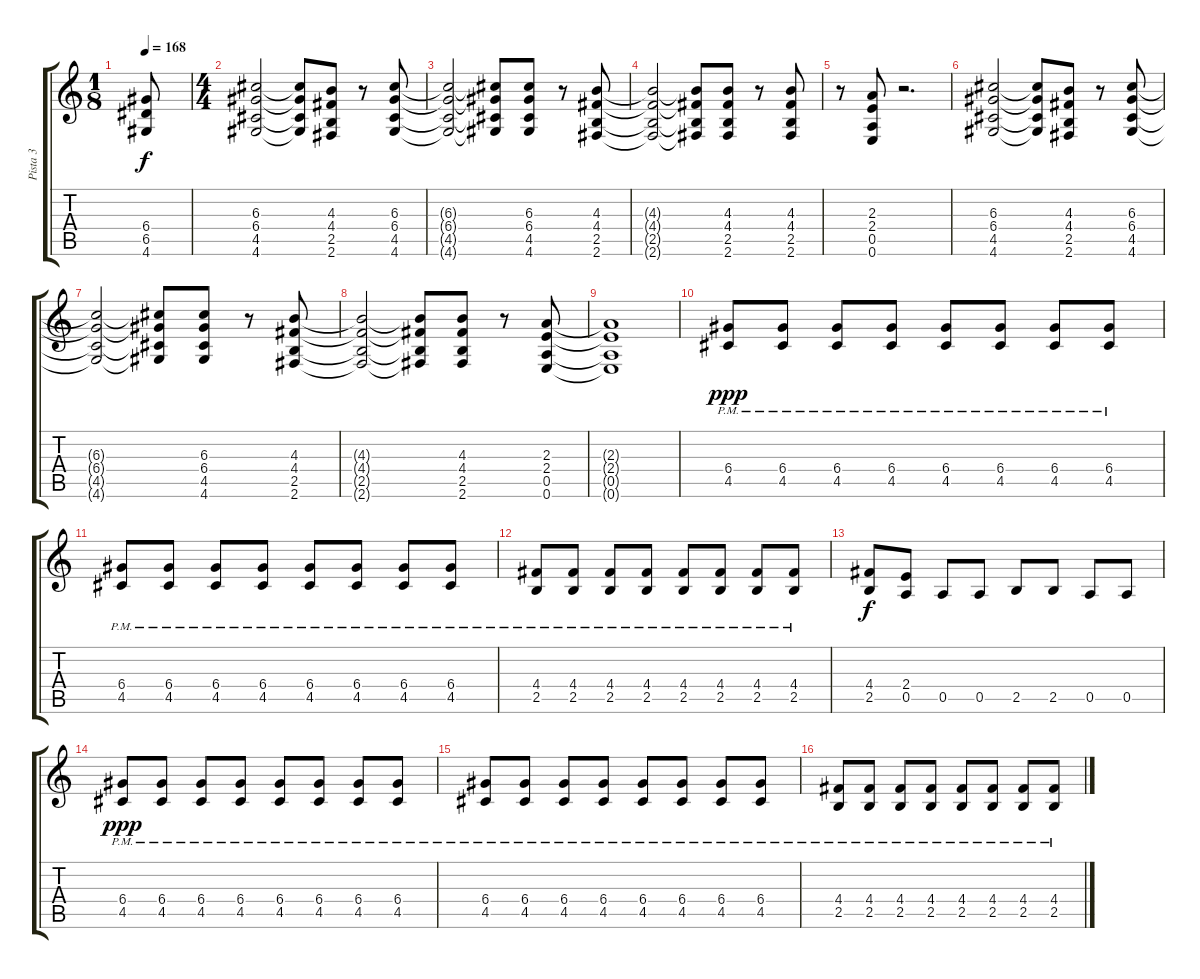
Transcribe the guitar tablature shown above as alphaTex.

\track ("Pista 3" "Pista 3") {instrument overdrivenguitar}
\staff {score tabs}
\tuning (E4 B3 G3 D3 A2 E2) {hide}
\ts (1 8)
\tempo 168
\clef g2
\ks c
(6.4{t} 6.5{t} 4.6{t}).8{dy f} |
\ts (4 4)
(6.3 6.4 4.5 4.6).2 (6.3{t} 6.4{t} 4.5{t} 4.6{t}).8 (4.3 4.4 2.5 2.6).8 r.8 (6.3 6.4 4.5 4.6).8 |
(6.3{t} 6.4{t} 4.5{t} 4.6{t}).2 (6.3{t} 6.4{t} 4.5{t} 4.6{t}).8 (6.3 6.4 4.5 4.6).8 r.8 (4.3 4.4 2.5 2.6).8 |
(4.3{t} 4.4{t} 2.5{t} 2.6{t}).2 (4.3{t} 4.4{t} 2.5{t} 2.6{t}).8 (4.3 4.4 2.5 2.6).8 r.8 (4.3 4.4 2.5 2.6).8 |
r.8 (2.3 2.4 0.5 0.6).8 r.2{d} |
(6.3 6.4 4.5 4.6).2 (6.3{t} 6.4{t} 4.5{t} 4.6{t}).8 (4.3 4.4 2.5 2.6).8 r.8 (6.3 6.4 4.5 4.6).8 |
(6.3{t} 6.4{t} 4.5{t} 4.6{t}).2 (6.3{t} 6.4{t} 4.5{t} 4.6{t}).8 (6.3 6.4 4.5 4.6).8 r.8 (4.3 4.4 2.5 2.6).8 |
(4.3{t} 4.4{t} 2.5{t} 2.6{t}).2 (4.3{t} 4.4{t} 2.5{t} 2.6{t}).8 (4.3 4.4 2.5 2.6).8 r.8 (2.3 2.4 0.5 0.6).8 |
(2.3{t} 2.4{t} 0.5{t} 0.6{t}).1 |
(6.4{pm} 4.5{pm}).8{dy ppp} (6.4{pm} 4.5{pm}).8 (6.4{pm} 4.5{pm}).8 (6.4{pm} 4.5{pm}).8 (6.4{pm} 4.5{pm}).8 (6.4{pm} 4.5{pm}).8 (6.4{pm} 4.5{pm}).8 (6.4{pm} 4.5{pm}).8 |
(6.4{pm} 4.5{pm}).8 (6.4{pm} 4.5{pm}).8 (6.4{pm} 4.5{pm}).8 (6.4{pm} 4.5{pm}).8 (6.4{pm} 4.5{pm}).8 (6.4{pm} 4.5{pm}).8 (6.4{pm} 4.5{pm}).8 (6.4{pm} 4.5{pm}).8 |
(4.4{pm} 2.5{pm}).8 (4.4{pm} 2.5{pm}).8 (4.4{pm} 2.5{pm}).8 (4.4{pm} 2.5{pm}).8 (4.4{pm} 2.5{pm}).8 (4.4{pm} 2.5{pm}).8 (4.4{pm} 2.5{pm}).8 (4.4{pm} 2.5{pm}).8 |
(4.4 2.5).8{dy f} (2.4 0.5).8 0.5.8 0.5.8 2.5.8 2.5.8 0.5.8 0.5.8 |
(6.4{pm} 4.5{pm}).8{dy ppp} (6.4{pm} 4.5{pm}).8 (6.4{pm} 4.5{pm}).8 (6.4{pm} 4.5{pm}).8 (6.4{pm} 4.5{pm}).8 (6.4{pm} 4.5{pm}).8 (6.4{pm} 4.5{pm}).8 (6.4{pm} 4.5{pm}).8 |
(6.4{pm} 4.5{pm}).8 (6.4{pm} 4.5{pm}).8 (6.4{pm} 4.5{pm}).8 (6.4{pm} 4.5{pm}).8 (6.4{pm} 4.5{pm}).8 (6.4{pm} 4.5{pm}).8 (6.4{pm} 4.5{pm}).8 (6.4{pm} 4.5{pm}).8 |
(4.4{pm} 2.5{pm}).8 (4.4{pm} 2.5{pm}).8 (4.4{pm} 2.5{pm}).8 (4.4{pm} 2.5{pm}).8 (4.4{pm} 2.5{pm}).8 (4.4{pm} 2.5{pm}).8 (4.4{pm} 2.5{pm}).8 (4.4{pm} 2.5{pm}).8
